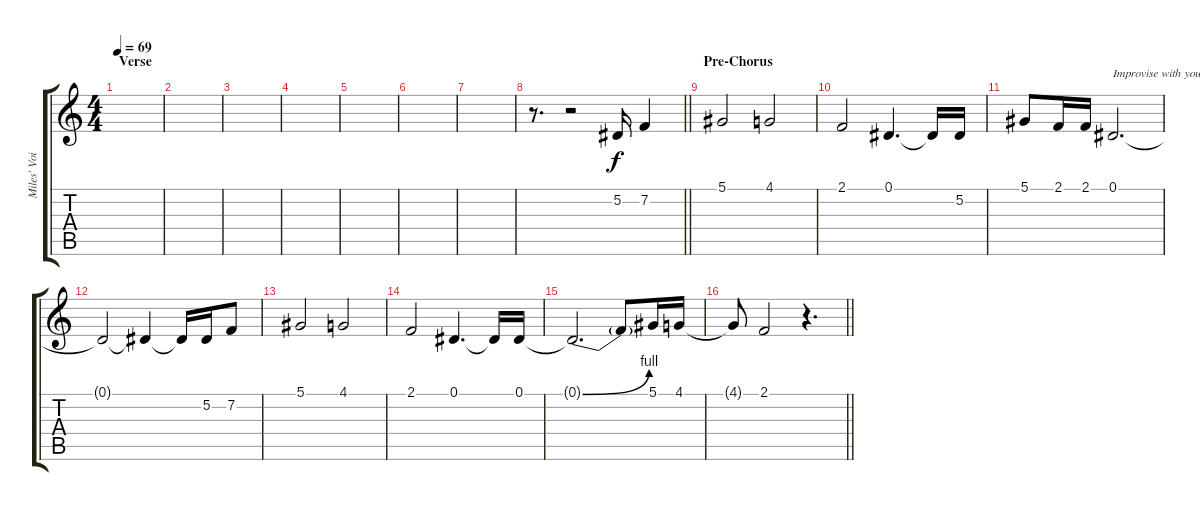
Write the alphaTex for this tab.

\track ("Miles' Voice" "Miles' Voi") {instrument altosax}
\staff {score tabs}
\tuning (Eb4 Bb3 Gb3 Db3 Ab2 Db2) {hide}
\ts (4 4)
\section ("" "Verse")
\tempo 69
\clef g2
\ks c
|
|
|
|
|
|
|
\barLineRight lightlight
r.8{d} r.2 5.2.16 7.2.4 |
\section ("" "Pre-Chorus")
5.1.2 4.1.2 |
2.1.2 0.1.4{d} 0.1{t}.16 5.2.16 |
5.1.8 2.1.16 2.1.16 0.1.2{d txt "Improvise with your voice."} |
0.1{t}.2 0.1{t}.4 0.1{t}.16 5.2.16 7.2.8 |
5.1.2 4.1.2 |
2.1.2 0.1.4{d} 0.1{t}.16 0.1.16 |
0.1{be (bend 0 0 60 4) t}.2{d} 0.1{t}.8 5.1.16 4.1.16 |
\barLineRight lightlight
4.1{t}.8 2.1.2 r.4{d}
